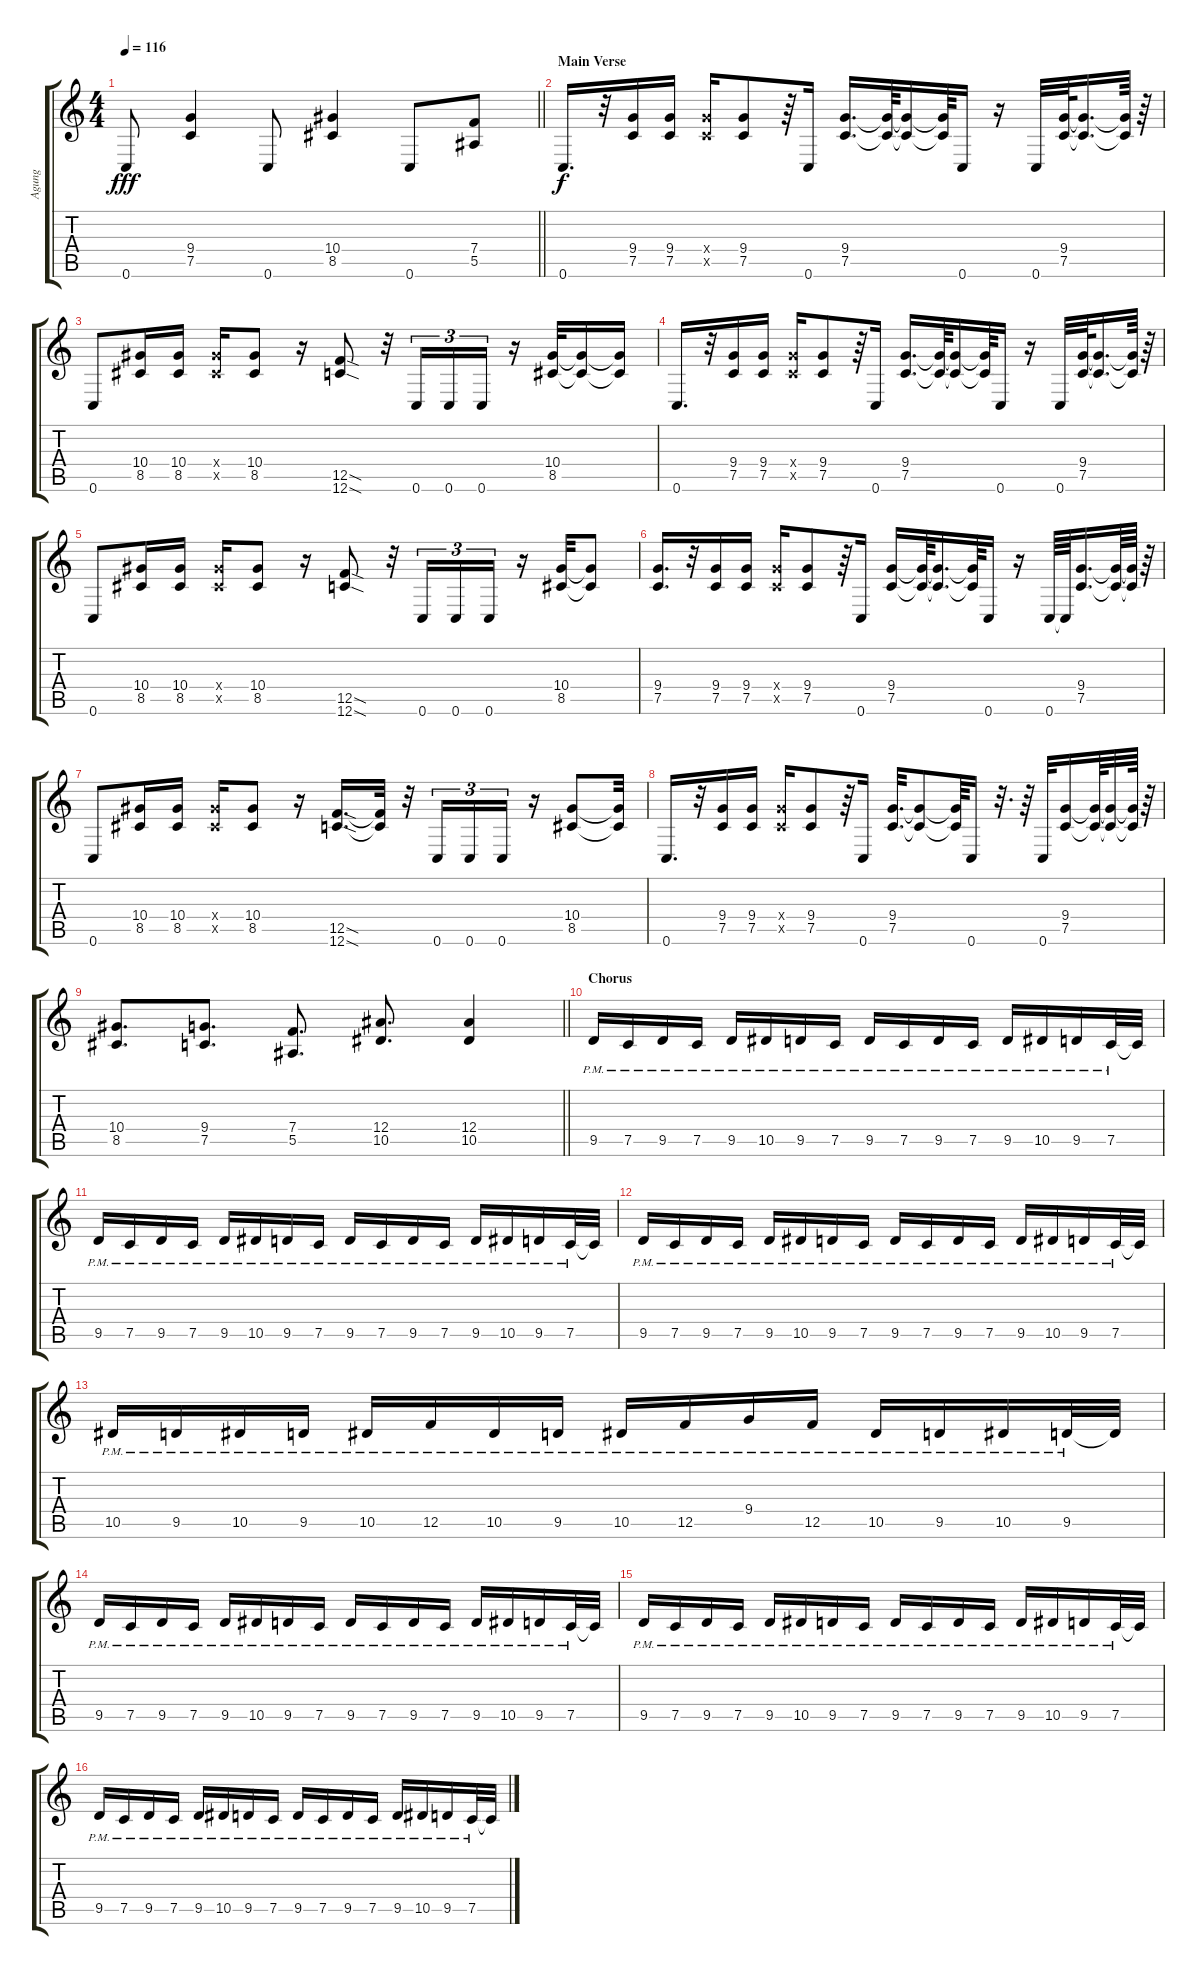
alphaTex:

\track ("Agung" "Agung") {instrument overdrivenguitar}
\staff {score tabs}
\tuning (C4 G3 Eb3 Bb2 F2 C2) {hide}
\ts (4 4)
\tempo 116
\clef g2
\barLineRight lightlight
\ks c
0.6.8{dy fff} (9.4 7.5).4 0.6.8 (10.4 8.5).4 0.6.8 (7.4 5.5).8 |
\section ("" "Main Verse")
0.6.16{d dy f} r.32 (9.4 7.5).16 (9.4 7.5).16 (9.4{x} 7.5{x}).16 (9.4 7.5).8 r.64 0.6.16 (9.4 7.5).16{d} (9.4{t} 7.5{t}).64 (9.4{t} 7.5{t}).16 (9.4{t} 7.5{t}).64 0.6.16 r.16 0.6.32 (9.4 7.5).64 (9.4{t} 7.5{t}).16{d} (9.4{t} 7.5{t}).64 r.64 |
0.6.8 (10.4 8.5).16 (10.4 8.5).16 (10.4{x} 8.5{x}).16 (10.4 8.5).8 r.16 (12.5{sod} 12.6{sod}).8 r.32 0.6.16{tu (3 2)} 0.6.16{tu (3 2)} 0.6.16{tu (3 2)} r.16 (10.4 8.5).32 (10.4{t} 8.5{t}).16 (10.4{t} 8.5{t}).16 |
0.6.16{d} r.32 (9.4 7.5).16 (9.4 7.5).16 (9.4{x} 7.5{x}).16 (9.4 7.5).8 r.64 0.6.16 (9.4 7.5).16{d} (9.4{t} 7.5{t}).64 (9.4{t} 7.5{t}).16 (9.4{t} 7.5{t}).64 0.6.16 r.16 0.6.32 (9.4 7.5).64 (9.4{t} 7.5{t}).16{d} (9.4{t} 7.5{t}).64 r.64 |
0.6.8 (10.4 8.5).16 (10.4 8.5).16 (10.4{x} 8.5{x}).16 (10.4 8.5).8 r.16 (12.5{sod} 12.6{sod}).8 r.32 0.6.16{tu (3 2)} 0.6.16{tu (3 2)} 0.6.16{tu (3 2)} r.16 (10.4 8.5).32 (10.4{t} 8.5{t}).8 |
(9.4 7.5).16{d} r.32 (9.4 7.5).16 (9.4 7.5).16 (9.4{x} 7.5{x}).16 (9.4 7.5).8 r.64 0.6.16 (9.4 7.5).16 (9.4{t} 7.5{t}).64 (9.4{t} 7.5{t}).16{d} (9.4{t} 7.5{t}).64 0.6.16 r.16 0.6.64 0.6{t}.64 (9.4 7.5).16{d} (9.4{t} 7.5{t}).64 (9.4{t} 7.5{t}).64 r.64 |
0.6.8 (10.4 8.5).16 (10.4 8.5).16 (10.4{x} 8.5{x}).16 (10.4 8.5).8 r.16 (12.5{sod} 12.6{sod}).16{d} (12.5{t} 12.6{t}).32 r.32 0.6.16{tu (3 2)} 0.6.16{tu (3 2)} 0.6.16{tu (3 2)} r.16 (10.4 8.5).8 (10.4{t} 8.5{t}).32 |
0.6.16{d} r.32 (9.4 7.5).16 (9.4 7.5).16 (9.4{x} 7.5{x}).16 (9.4 7.5).8 r.64 0.6.16 (9.4 7.5).32{d} (9.4{t} 7.5{t}).8 (9.4{t} 7.5{t}).64 0.6.16 r.32{d} r.64 0.6.32 (9.4 7.5).16 (9.4{t} 7.5{t}).64 (9.4{t} 7.5{t}).32 (9.4{t} 7.5{t}).64 r.64 |
\barLineRight lightlight
(10.4 8.5).8{d} (9.4 7.5).8{d} (7.4 5.5).8{d} (12.4 10.5).8{d} (12.4 10.5).4 |
\section ("" "Chorus")
9.5{pm}.16 7.5{pm}.16 9.5{pm}.16 7.5{pm}.16 9.5{pm}.16 10.5{pm}.16 9.5{pm}.16 7.5{pm}.16 9.5{pm}.16 7.5{pm}.16 9.5{pm}.16 7.5{pm}.16 9.5{pm}.16 10.5{pm}.16 9.5{pm}.16 7.5{pm}.32 7.5{t}.32 |
9.5{pm}.16 7.5{pm}.16 9.5{pm}.16 7.5{pm}.16 9.5{pm}.16 10.5{pm}.16 9.5{pm}.16 7.5{pm}.16 9.5{pm}.16 7.5{pm}.16 9.5{pm}.16 7.5{pm}.16 9.5{pm}.16 10.5{pm}.16 9.5{pm}.16 7.5{pm}.32 7.5{t}.32 |
9.5{pm}.16 7.5{pm}.16 9.5{pm}.16 7.5{pm}.16 9.5{pm}.16 10.5{pm}.16 9.5{pm}.16 7.5{pm}.16 9.5{pm}.16 7.5{pm}.16 9.5{pm}.16 7.5{pm}.16 9.5{pm}.16 10.5{pm}.16 9.5{pm}.16 7.5{pm}.32 7.5{t}.32 |
10.5{pm}.16 9.5{pm}.16 10.5{pm}.16 9.5{pm}.16 10.5{pm}.16 12.5{pm}.16 10.5{pm}.16 9.5{pm}.16 10.5{pm}.16 12.5{pm}.16 9.4{pm}.16 12.5{pm}.16 10.5{pm}.16 9.5{pm}.16 10.5{pm}.16 9.5{pm}.32 9.5{t}.32 |
9.5{pm}.16 7.5{pm}.16 9.5{pm}.16 7.5{pm}.16 9.5{pm}.16 10.5{pm}.16 9.5{pm}.16 7.5{pm}.16 9.5{pm}.16 7.5{pm}.16 9.5{pm}.16 7.5{pm}.16 9.5{pm}.16 10.5{pm}.16 9.5{pm}.16 7.5{pm}.32 7.5{t}.32 |
9.5{pm}.16 7.5{pm}.16 9.5{pm}.16 7.5{pm}.16 9.5{pm}.16 10.5{pm}.16 9.5{pm}.16 7.5{pm}.16 9.5{pm}.16 7.5{pm}.16 9.5{pm}.16 7.5{pm}.16 9.5{pm}.16 10.5{pm}.16 9.5{pm}.16 7.5{pm}.32 7.5{t}.32 |
9.5{pm}.16 7.5{pm}.16 9.5{pm}.16 7.5{pm}.16 9.5{pm}.16 10.5{pm}.16 9.5{pm}.16 7.5{pm}.16 9.5{pm}.16 7.5{pm}.16 9.5{pm}.16 7.5{pm}.16 9.5{pm}.16 10.5{pm}.16 9.5{pm}.16 7.5{pm}.32 7.5{t}.32
